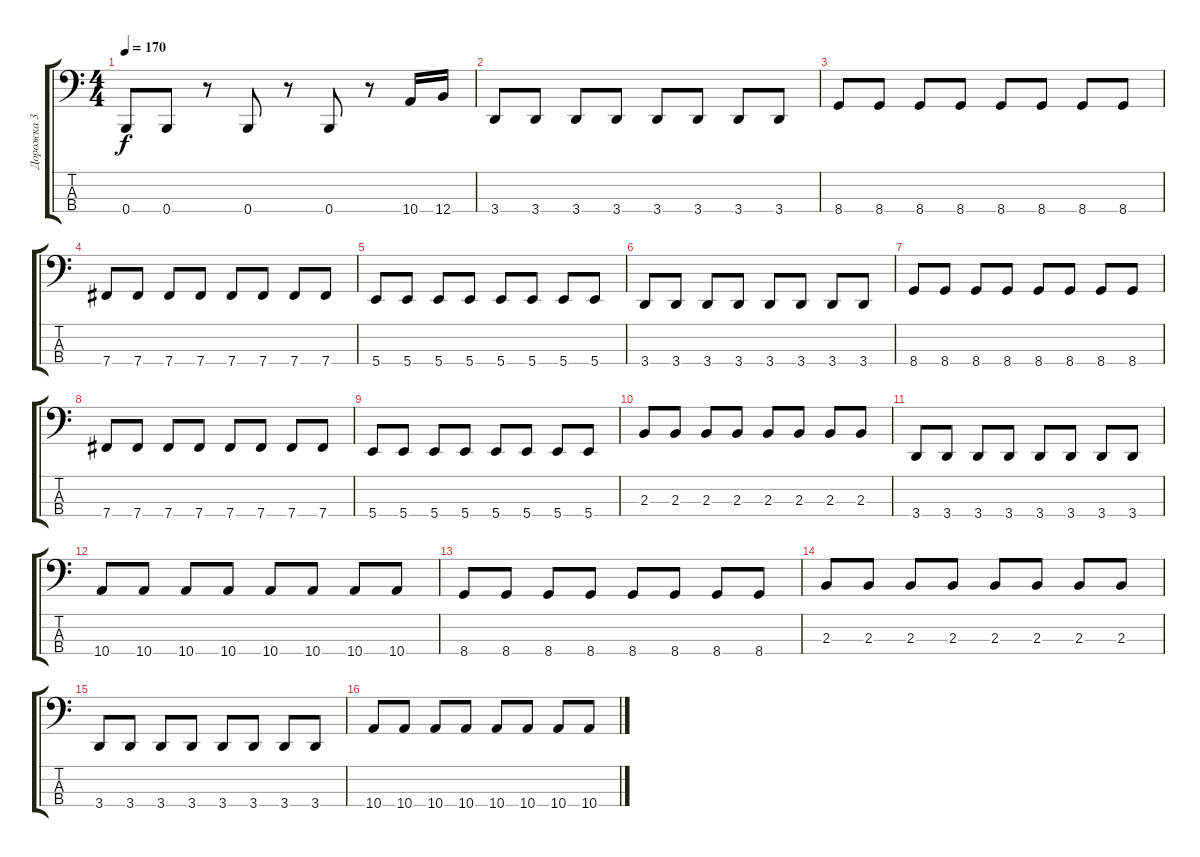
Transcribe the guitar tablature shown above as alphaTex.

\track ("Дорожка 3" "Дорожка 3") {instrument electricbasspick}
\staff {score tabs}
\tuning (G2 D2 A1 B0) {hide}
\ts (4 4)
\tempo 170
\clef f4
\ks c
0.4.8{dy f} 0.4.8 r.8 0.4.8 r.8 0.4.8 r.8 10.4.16 12.4.16 |
3.4.8 3.4.8 3.4.8 3.4.8 3.4.8 3.4.8 3.4.8 3.4.8 |
8.4.8 8.4.8 8.4.8 8.4.8 8.4.8 8.4.8 8.4.8 8.4.8 |
7.4.8 7.4.8 7.4.8 7.4.8 7.4.8 7.4.8 7.4.8 7.4.8 |
5.4.8 5.4.8 5.4.8 5.4.8 5.4.8 5.4.8 5.4.8 5.4.8 |
3.4.8 3.4.8 3.4.8 3.4.8 3.4.8 3.4.8 3.4.8 3.4.8 |
8.4.8 8.4.8 8.4.8 8.4.8 8.4.8 8.4.8 8.4.8 8.4.8 |
7.4.8 7.4.8 7.4.8 7.4.8 7.4.8 7.4.8 7.4.8 7.4.8 |
5.4.8 5.4.8 5.4.8 5.4.8 5.4.8 5.4.8 5.4.8 5.4.8 |
2.3.8 2.3.8 2.3.8 2.3.8 2.3.8 2.3.8 2.3.8 2.3.8 |
3.4.8 3.4.8 3.4.8 3.4.8 3.4.8 3.4.8 3.4.8 3.4.8 |
10.4.8 10.4.8 10.4.8 10.4.8 10.4.8 10.4.8 10.4.8 10.4.8 |
8.4.8 8.4.8 8.4.8 8.4.8 8.4.8 8.4.8 8.4.8 8.4.8 |
2.3.8 2.3.8 2.3.8 2.3.8 2.3.8 2.3.8 2.3.8 2.3.8 |
3.4.8 3.4.8 3.4.8 3.4.8 3.4.8 3.4.8 3.4.8 3.4.8 |
10.4.8 10.4.8 10.4.8 10.4.8 10.4.8 10.4.8 10.4.8 10.4.8
